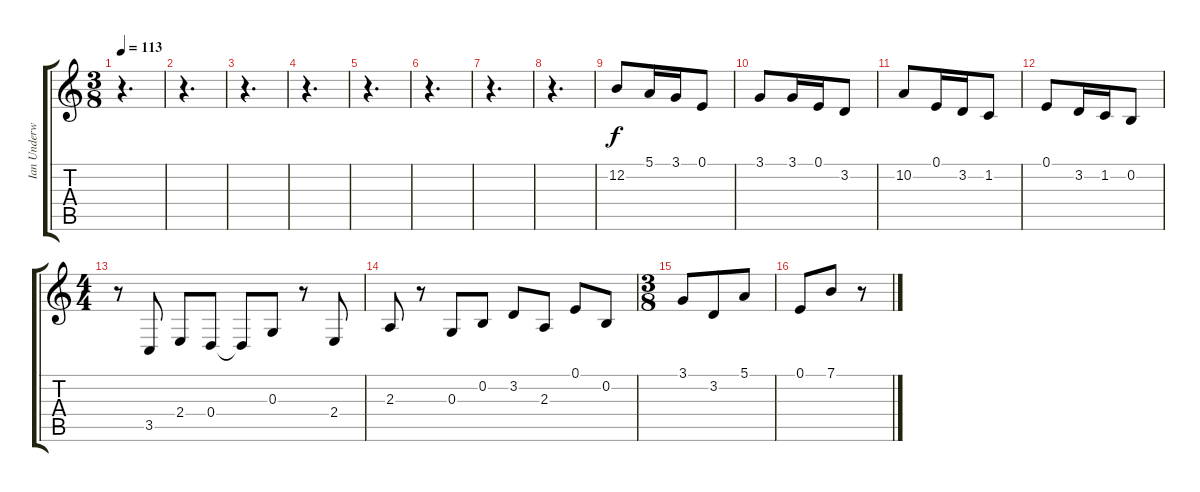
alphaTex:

\track ("Ian Underwood" "Ian Underw") {instrument altosax}
\staff {score tabs}
\tuning (E4 B3 G3 D3 A2 E2) {hide}
\ts (3 8)
\tempo 113
\clef g2
\ks c
r.4{d dy f instrument altosax} |
r.4{d} |
r.4{d} |
r.4{d} |
r.4{d} |
r.4{d} |
r.4{d} |
r.4{d} |
12.2.8 5.1.16 3.1.16 0.1.8 |
3.1.8 3.1.16 0.1.16 3.2.8 |
10.2.8 0.1.16 3.2.16 1.2.8 |
0.1.8 3.2.16 1.2.16 0.2.8 |
\ts (4 4)
r.8 3.5.8 2.4.8 0.4.8 0.4{t}.8 0.3.8 r.8 2.4.8 |
2.3.8 r.8 0.3.8 0.2.8 3.2.8 2.3.8 0.1.8 0.2.8 |
\ts (3 8)
3.1.8 3.2.8 5.1.8 |
0.1.8 7.1.8 r.8
